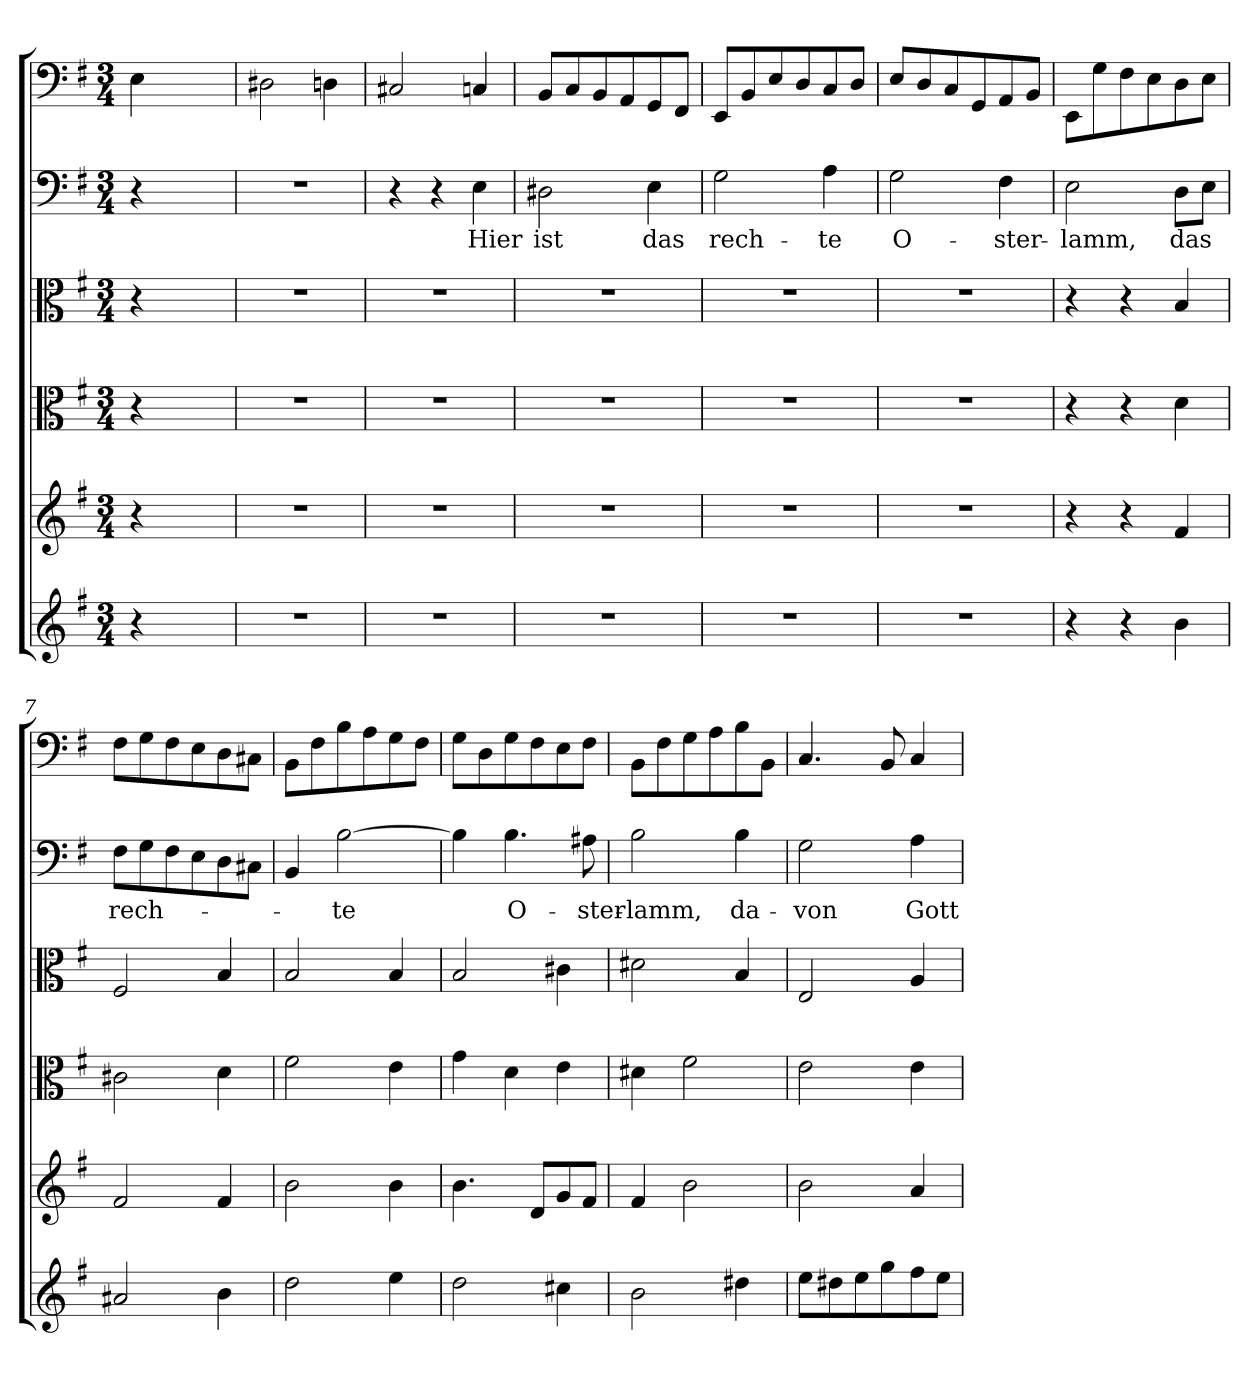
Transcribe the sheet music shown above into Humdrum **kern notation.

**kern	**kern	**kern	**kern	**kern	**text	**kern
*part6	*part5	*part4	*part3	*part2	*part2	*part1
*staff6	*staff5	*staff4	*staff3	*staff2	*staff2	*staff1
*clefG2	*clefG2	*clefC3	*clefC3	*clefF4	*	*clefF4
*k[f#]	*k[f#]	*k[f#]	*k[f#]	*k[f#]	*	*k[f#]
*e:	*e:	*e:	*e:	*e:	*	*e:
*M3/4	*M3/4	*M3/4	*M3/4	*M3/4	*	*M3/4
=	=	=	=	=	=	=
4r	4r	4r	4r	4r	.	4E\
2ryy	2ryy	2ryy	2ryy	2ryy	.	2ryy
=1	=1	=1	=1	=1	=1	=1
2.r	2.r	2.r	2.r	2.r	.	2D#X\
.	.	.	.	.	.	4Dn\
=2	=2	=2	=2	=2	=2	=2
2.r	2.r	2.r	2.r	4r	.	2C#X/
.	.	.	.	4r	.	.
.	.	.	.	4E\	Hier	4Cn/
=3	=3	=3	=3	=3	=3	=3
2.r	2.r	2.r	2.r	2D#X\	ist	8BB/L
.	.	.	.	.	.	8C/
.	.	.	.	.	.	8BB/
.	.	.	.	.	.	8AA/
.	.	.	.	4E\	das	8GG/
.	.	.	.	.	.	8FF#/J
=4	=4	=4	=4	=4	=4	=4
2.r	2.r	2.r	2.r	2G\	rech-	8EE/L
.	.	.	.	.	.	8BB/
.	.	.	.	.	.	8E/
.	.	.	.	.	.	8D/
.	.	.	.	4A\	-te	8C/
.	.	.	.	.	.	8D/J
=5	=5	=5	=5	=5	=5	=5
2.r	2.r	2.r	2.r	2G\	O-	8E/L
.	.	.	.	.	.	8D/
.	.	.	.	.	.	8C/
.	.	.	.	.	.	8GG/
.	.	.	.	4F#\	-ster-	8AA/
.	.	.	.	.	.	8BB/J
=6	=6	=6	=6	=6	=6	=6
4r	4r	4r	4r	2E\	-lamm,	8EE\L
.	.	.	.	.	.	8G\
4r	4r	4r	4r	.	.	8F#\
.	.	.	.	.	.	8E\
4b\	4f#/	4d\	4B/	8D\L	das	8D\
.	.	.	.	8E\J	.	8E\J
=7	=7	=7	=7	=7	=7	=7
2a#X/	2f#/	2c#X\	2F#/	8F#\L	rech-	8F#\L
.	.	.	.	8G\	.	8G\
.	.	.	.	8F#\	.	8F#\
.	.	.	.	8E\	.	8E\
4b\	4f#/	4d\	4B/	8D\	.	8D\
.	.	.	.	8C#X\J	.	8C#X\J
=8	=8	=8	=8	=8	=8	=8
2dd\	2b\	2f#\	2B/	4BB/	.	8BB\L
.	.	.	.	.	.	8F#\
.	.	.	.	[2B\	-te	8B\
.	.	.	.	.	.	8A\
4ee\	4b\	4e\	4B/	.	.	8G\
.	.	.	.	.	.	8F#\J
=9	=9	=9	=9	=9	=9	=9
2dd\	4.b\	4g\	2B/	4B\]	.	8G\L
.	.	.	.	.	.	8D\
.	.	4d\	.	4.B\	O-	8G\
.	8d/L	.	.	.	.	8F#\
4cc#X\	8g/	4e\	4c#X\	.	.	8E\
.	8f#/J	.	.	8A#X\	-ster-	8F#\J
=10	=10	=10	=10	=10	=10	=10
2b\	4f#/	4d#X\	2d#X\	2B\	-lamm,	8BB\L
.	.	.	.	.	.	8F#\
.	2b\	2f#\	.	.	.	8G\
.	.	.	.	.	.	8A\
4dd#X\	.	.	4B/	4B\	da-	8B\
.	.	.	.	.	.	8BB\J
=11	=11	=11	=11	=11	=11	=11
8ee\L	2b\	2e\	2E/	2G\	-von	4.C/
8dd#X\	.	.	.	.	.	.
8ee\	.	.	.	.	.	.
8gg\	.	.	.	.	.	8BB/
8ff#\	4a/	4e\	4A/	4A\	Gott	4C/
8ee\J	.	.	.	.	.	.
=	=	=	=	=	=	=
*-	*-	*-	*-	*-	*-	*-
